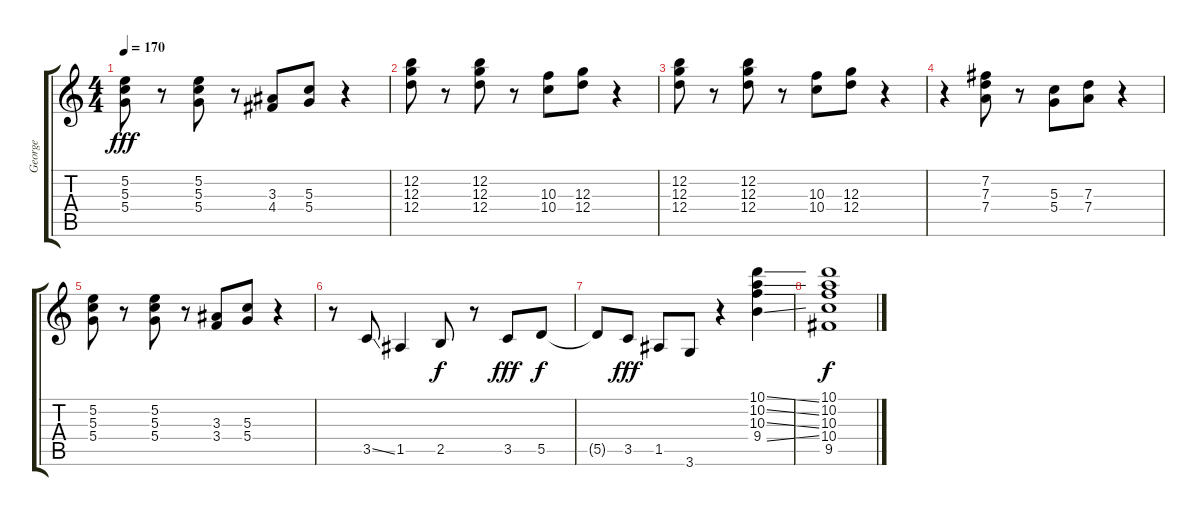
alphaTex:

\track ("George" "George") {instrument electricguitarclean}
\staff {score tabs}
\tuning (E4 B3 G3 D3 A2 E2) {hide}
\ts (4 4)
\tempo 170
\clef g2
\ks c
(5.2 5.3 5.4).8{dy fff} r.8 (5.2 5.3 5.4).8 r.8 (3.3 4.4).8 (5.3 5.4).8 r.4 |
(12.2 12.3 12.4).8 r.8 (12.2 12.3 12.4).8 r.8 (10.3 10.4).8 (12.3 12.4).8 r.4 |
(12.2 12.3 12.4).8 r.8 (12.2 12.3 12.4).8 r.8 (10.3 10.4).8 (12.3 12.4).8 r.4 |
r.4 (7.2 7.3 7.4).8 r.8 (5.3 5.4).8 (7.3 7.4).8 r.4 |
(5.2 5.3 5.4).8 r.8 (5.2 5.3 5.4).8 r.8 (3.3 3.4).8 (5.3 5.4).8 r.4 |
r.8 3.5{ss}.8{volume 14} 1.5.4 2.5.8{dy f} r.8 3.5.8{dy fff} 5.5.8{dy f} |
5.5{t}.8 3.5.8{dy fff} 1.5.8 3.6.8 r.4 (10.1{ss} 10.2{ss} 10.3{ss} 9.4{ss}).4 |
(10.1 10.2 10.3 10.4 9.5).1{dy f}
